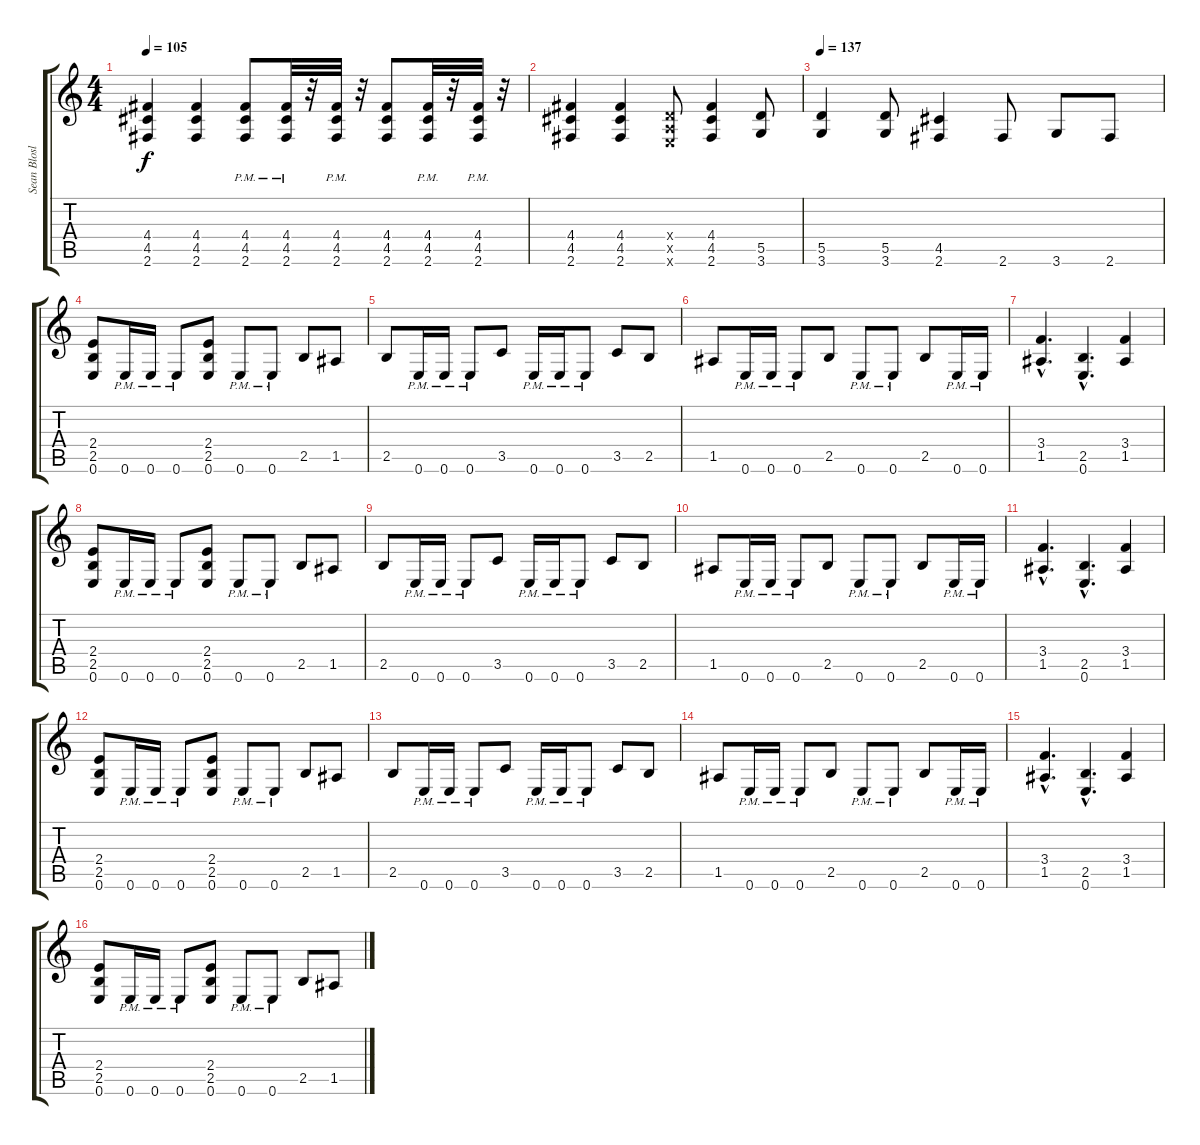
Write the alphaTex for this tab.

\track ("Sean Blosl" "Sean Blosl") {instrument distortionguitar}
\staff {score tabs}
\tuning (E4 B3 G3 D3 A2 E2) {hide}
\ts (4 4)
\tempo 105
\clef g2
\ks c
(4.4{t} 4.5{t} 2.6{t}).4{dy f} (4.4 4.5 2.6).4 (4.4{pm} 4.5{pm} 2.6{pm}).8 (4.4{pm} 4.5{pm} 2.6{pm}).32 r.32 (4.4{pm} 4.5{pm} 2.6{pm}).32 r.32 (4.4 4.5 2.6).8 (4.4{pm} 4.5{pm} 2.6{pm}).32 r.32 (4.4{pm} 4.5{pm} 2.6{pm}).32 r.32 |
(4.4 4.5 2.6).4 (4.4 4.5 2.6).4 (0.4{x} 0.5{x} 0.6{x}).8 (4.4 4.5 2.6).4 (5.5 3.6).8 |
\tempo 137
(5.5 3.6).4 (5.5 3.6).8 (4.5 2.6).4 2.6.8 3.6.8 2.6.8 |
(2.4 2.5 0.6).8 0.6{pm}.16 0.6{pm}.16 0.6{pm}.8 (2.4 2.5 0.6).8 0.6{pm}.8 0.6{pm}.8 2.5.8 1.5.8 |
2.5.8 0.6{pm}.16 0.6{pm}.16 0.6{pm}.8 3.5.8 0.6{pm}.16 0.6{pm}.16 0.6{pm}.8 3.5.8 2.5.8 |
1.5.8 0.6{pm}.16 0.6{pm}.16 0.6{pm}.8 2.5.8 0.6{pm}.8 0.6{pm}.8 2.5.8 0.6{pm}.16 0.6{pm}.16 |
(3.4{hac} 1.5{hac}).4{d} (2.5{hac} 0.6{hac}).4{d} (3.4 1.5).4 |
(2.4 2.5 0.6).8 0.6{pm}.16 0.6{pm}.16 0.6{pm}.8 (2.4 2.5 0.6).8 0.6{pm}.8 0.6{pm}.8 2.5.8 1.5.8 |
2.5.8 0.6{pm}.16 0.6{pm}.16 0.6{pm}.8 3.5.8 0.6{pm}.16 0.6{pm}.16 0.6{pm}.8 3.5.8 2.5.8 |
1.5.8 0.6{pm}.16 0.6{pm}.16 0.6{pm}.8 2.5.8 0.6{pm}.8 0.6{pm}.8 2.5.8 0.6{pm}.16 0.6{pm}.16 |
(3.4{hac} 1.5{hac}).4{d} (2.5{hac} 0.6{hac}).4{d} (3.4 1.5).4 |
(2.4 2.5 0.6).8 0.6{pm}.16 0.6{pm}.16 0.6{pm}.8 (2.4 2.5 0.6).8 0.6{pm}.8 0.6{pm}.8 2.5.8 1.5.8 |
2.5.8 0.6{pm}.16 0.6{pm}.16 0.6{pm}.8 3.5.8 0.6{pm}.16 0.6{pm}.16 0.6{pm}.8 3.5.8 2.5.8 |
1.5.8 0.6{pm}.16 0.6{pm}.16 0.6{pm}.8 2.5.8 0.6{pm}.8 0.6{pm}.8 2.5.8 0.6{pm}.16 0.6{pm}.16 |
(3.4{hac} 1.5{hac}).4{d} (2.5{hac} 0.6{hac}).4{d} (3.4 1.5).4 |
(2.4 2.5 0.6).8 0.6{pm}.16 0.6{pm}.16 0.6{pm}.8 (2.4 2.5 0.6).8 0.6{pm}.8 0.6{pm}.8 2.5.8 1.5.8
